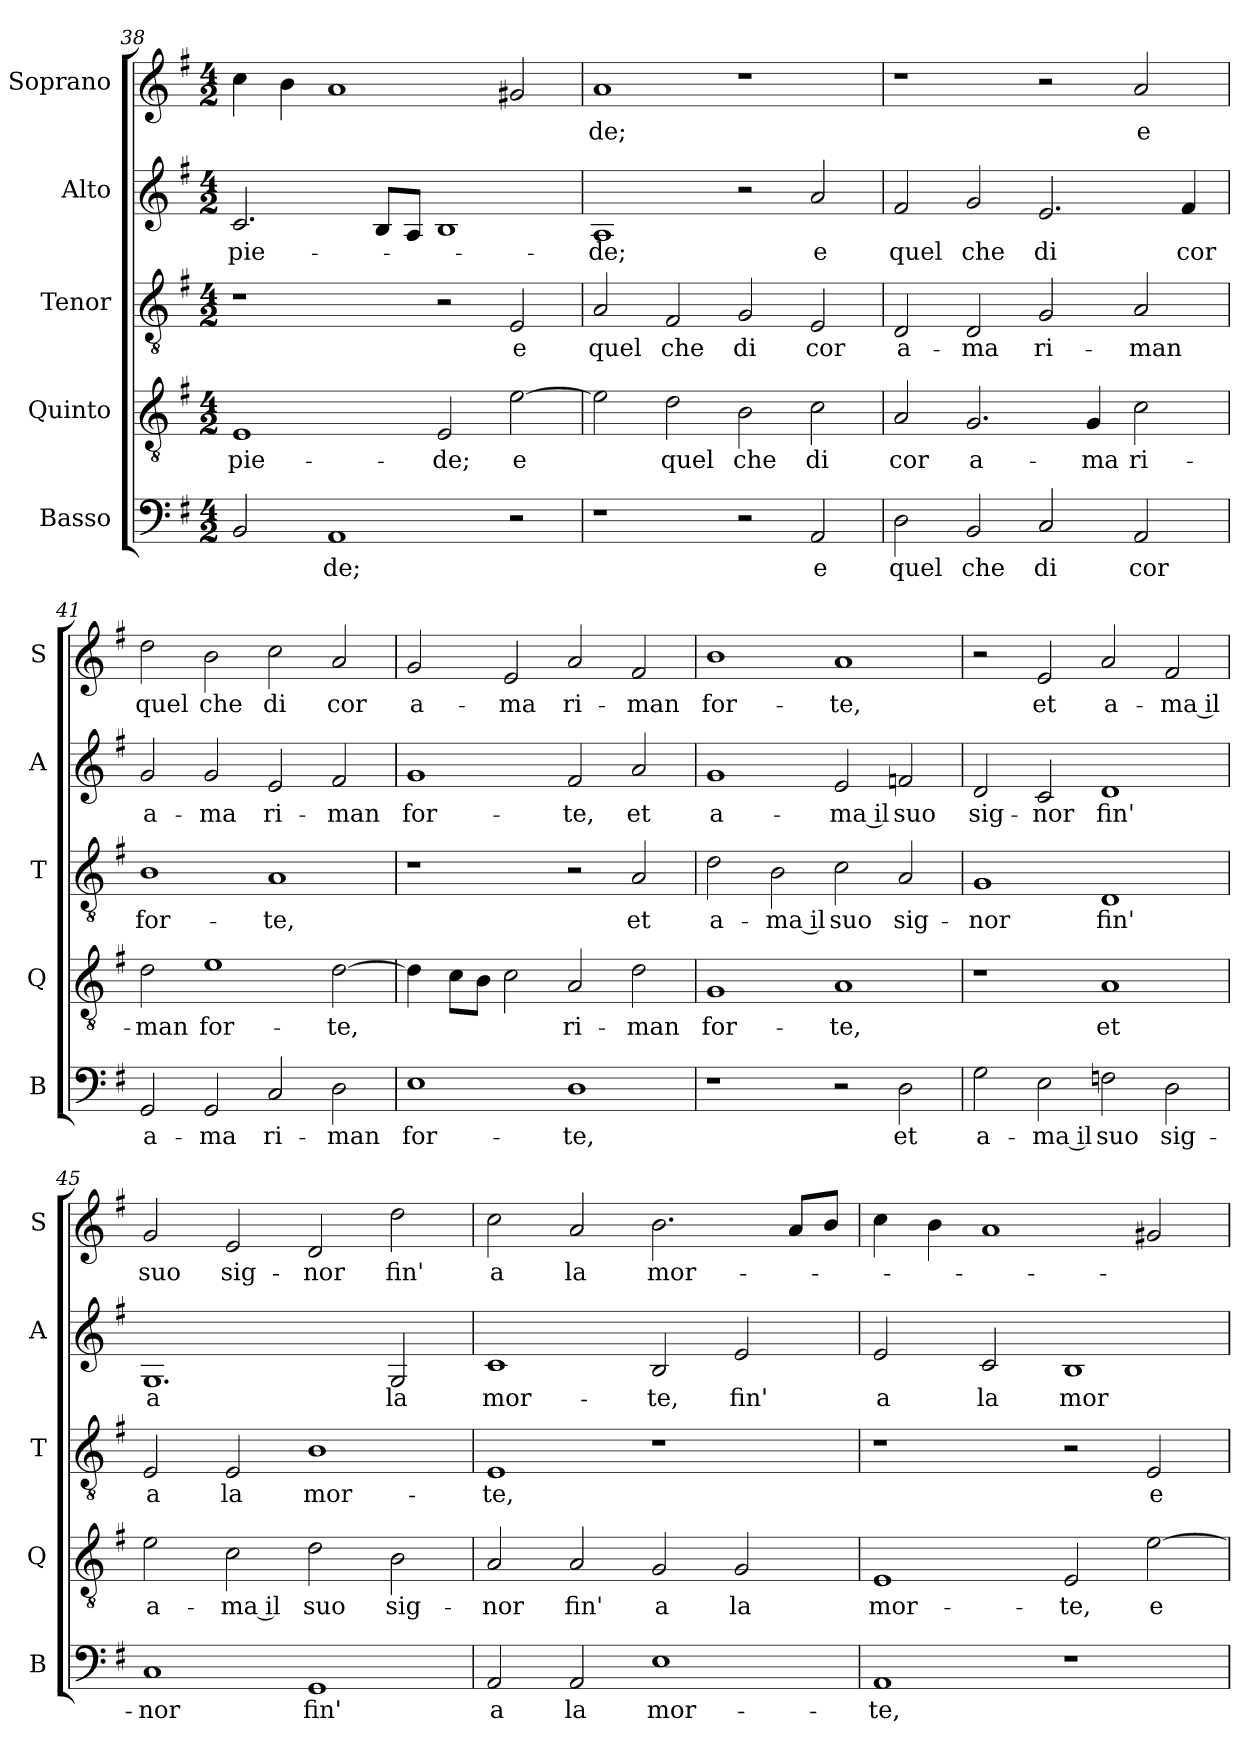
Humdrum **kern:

**kern	**text	**kern	**text	**kern	**text	**kern	**text	**kern	**text
*part5	*part5	*part4	*part4	*part3	*part3	*part2	*part2	*part1	*part1
*staff5	*staff5	*staff4	*staff4	*staff3	*staff3	*staff2	*staff2	*staff1	*staff1
*I"Basso	*	*I"Quinto	*	*I"Tenor	*	*I"Alto	*	*I"Soprano	*
*I'B	*	*I'Q	*	*I'T	*	*I'A	*	*I'S	*
*clefF4	*	*clefGv2	*	*clefGv2	*	*clefG2	*	*clefG2	*
*k[f#]	*	*k[f#]	*	*k[f#]	*	*k[f#]	*	*k[f#]	*
*G:	*	*G:	*	*G:	*	*G:	*	*G:	*
*M4/2	*	*M4/2	*	*M4/2	*	*M4/2	*	*M4/2	*
=38	=38	=38	=38	=38	=38	=38	=38	=38	=38
!	!	!	!LO:LY:b	!	!	!	!LO:LY:b	!	!
2BB/	.	1E	pie-	1r	.	2.c/	pie-	4cc\	.
.	.	.	.	.	.	.	.	4b\	.
!	!LO:LY:b	!	!	!	!	!	!	!	!
1AA	-de;	.	.	.	.	.	.	1a	.
.	.	.	.	.	.	8B/L	.	.	.
.	.	.	.	.	.	8A/J	.	.	.
!	!	!	!LO:LY:b	!	!	!	!	!	!
.	.	2E/	-de;	2r	.	1B	.	.	.
!	!	!	!LO:LY:b	!	!LO:LY:b	!	!	!	!
2r	.	[2e\	e	2E/	e	.	.	2g#X/	.
=39	=39	=39	=39	=39	=39	=39	=39	=39	=39
!	!	!	!	!	!LO:LY:b	!	!LO:LY:b	!	!LO:LY:b
1r	.	2e\]	.	2A/	quel	1A	-de;	1a	-de;
!	!	!	!LO:LY:b	!	!LO:LY:b	!	!	!	!
.	.	2d\	quel	2F#/	che	.	.	.	.
!	!	!	!LO:LY:b	!	!LO:LY:b	!	!	!	!
2r	.	2B\	che	2G/	di	2r	.	1r	.
!	!LO:LY:b	!	!LO:LY:b	!	!LO:LY:b	!	!LO:LY:b	!	!
2AA/	e	2c\	di	2E/	cor	2a/	e	.	.
!!LO:LB:g=z
=40	=40	=40	=40	=40	=40	=40	=40	=40	=40
!	!LO:LY:b	!	!LO:LY:b	!	!LO:LY:b	!	!LO:LY:b	!	!
2D\	quel	2A/	cor	2D/	a-	2f#/	quel	1r	.
!	!LO:LY:b	!	!LO:LY:b	!	!LO:LY:b	!	!LO:LY:b	!	!
2BB/	che	2.G/	a-	2D/	-ma	2g/	che	.	.
!	!LO:LY:b	!	!	!	!LO:LY:b	!	!LO:LY:b	!	!
2C/	di	.	.	2G/	ri-	2.e/	di	2r	.
!	!	!	!LO:LY:b	!	!	!	!	!	!
.	.	4G/	-ma	.	.	.	.	.	.
!	!LO:LY:b	!	!LO:LY:b	!	!LO:LY:b	!	!	!	!LO:LY:b
2AA/	cor	2c\	ri-	2A/	-man	.	.	2a/	e
!	!	!	!	!	!	!	!LO:LY:b	!	!
.	.	.	.	.	.	4f#/	cor	.	.
=41	=41	=41	=41	=41	=41	=41	=41	=41	=41
!	!LO:LY:b	!	!LO:LY:b	!	!LO:LY:b	!	!LO:LY:b	!	!LO:LY:b
2GG/	a-	2d\	-man	1B	for-	2g/	a-	2dd\	quel
!	!LO:LY:b	!	!LO:LY:b	!	!	!	!LO:LY:b	!	!LO:LY:b
2GG/	-ma	1e	for-	.	.	2g/	-ma	2b\	che
!	!LO:LY:b	!	!	!	!LO:LY:b	!	!LO:LY:b	!	!LO:LY:b
2C/	ri-	.	.	1A	-te,	2e/	ri-	2cc\	di
!	!LO:LY:b	!	!LO:LY:b	!	!	!	!LO:LY:b	!	!LO:LY:b
2D\	-man	[2d\	-te,	.	.	2f#/	-man	2a/	cor
=42	=42	=42	=42	=42	=42	=42	=42	=42	=42
!	!LO:LY:b	!	!	!	!	!	!LO:LY:b	!	!LO:LY:b
1E	for-	4d\]	.	1r	.	1g	for-	2g/	a-
.	.	8c\L	.	.	.	.	.	.	.
.	.	8B\J	.	.	.	.	.	.	.
!	!	!	!	!	!	!	!	!	!LO:LY:b
.	.	2c\	.	.	.	.	.	2e/	-ma
!	!LO:LY:b	!	!LO:LY:b	!	!	!	!LO:LY:b	!	!LO:LY:b
1D	-te,	2A/	ri-	2r	.	2f#/	-te,	2a/	ri-
!	!	!	!LO:LY:b	!	!LO:LY:b	!	!LO:LY:b	!	!LO:LY:b
.	.	2d\	-man	2A/	et	2a/	et	2f#/	-man
!!LO:LB:g=z
=43	=43	=43	=43	=43	=43	=43	=43	=43	=43
!	!	!	!LO:LY:b	!	!LO:LY:b	!	!LO:LY:b	!	!LO:LY:b
1r	.	1G	for-	2d\	a-	1g	a-	1b	for-
!	!	!	!	!	!LO:LY:b	!	!	!	!
.	.	.	.	2B\	-ma il	.	.	.	.
!	!	!	!LO:LY:b	!	!LO:LY:b	!	!LO:LY:b	!	!LO:LY:b
2r	.	1A	-te,	2c\	suo	2e/	-ma il	1a	-te,
!	!LO:LY:b	!	!	!	!LO:LY:b	!	!LO:LY:b	!	!
2D\	et	.	.	2A/	sig-	2fn/	suo	.	.
=44	=44	=44	=44	=44	=44	=44	=44	=44	=44
!	!LO:LY:b	!	!	!	!LO:LY:b	!	!LO:LY:b	!	!
2G\	a-	1r	.	1G	-nor	2d/	sig-	2r	.
!	!LO:LY:b	!	!	!	!	!	!LO:LY:b	!	!LO:LY:b
2E\	-ma il	.	.	.	.	2c/	-nor	2e/	et
!	!LO:LY:b	!	!LO:LY:b	!	!LO:LY:b	!	!LO:LY:b	!	!LO:LY:b
2Fn\	suo	1A	et	1D	fin'	1d	fin'	2a/	a-
!	!LO:LY:b	!	!	!	!	!	!	!	!LO:LY:b
2D\	sig-	.	.	.	.	.	.	2f#/	-ma il
=45	=45	=45	=45	=45	=45	=45	=45	=45	=45
!	!LO:LY:b	!	!LO:LY:b	!	!LO:LY:b	!	!LO:LY:b	!	!LO:LY:b
1C	-nor	2e\	a-	2E/	a	1.G	a	2g/	suo
!	!	!	!LO:LY:b	!	!LO:LY:b	!	!	!	!LO:LY:b
.	.	2c\	-ma il	2E/	la	.	.	2e/	sig-
!	!LO:LY:b	!	!LO:LY:b	!	!LO:LY:b	!	!	!	!LO:LY:b
1GG	fin'	2d\	suo	1B	mor-	.	.	2d/	-nor
!	!	!	!LO:LY:b	!	!	!	!LO:LY:b	!	!LO:LY:b
.	.	2B\	sig-	.	.	2G/	la	2dd\	fin'
!!LO:LB:g=z
=46	=46	=46	=46	=46	=46	=46	=46	=46	=46
!	!LO:LY:b	!	!LO:LY:b	!	!LO:LY:b	!	!LO:LY:b	!	!LO:LY:b
2AA/	a	2A/	-nor	1E	-te,	1c	mor-	2cc\	a
!	!LO:LY:b	!	!LO:LY:b	!	!	!	!	!	!LO:LY:b
2AA/	la	2A/	fin'	.	.	.	.	2a/	la
!	!LO:LY:b	!	!LO:LY:b	!	!	!	!LO:LY:b	!	!LO:LY:b
1E	mor-	2G/	a	1r	.	2B/	-te,	2.b\	mor-
!	!	!	!LO:LY:b	!	!	!	!LO:LY:b	!	!
.	.	2G/	la	.	.	2e/	fin'	.	.
.	.	.	.	.	.	.	.	8a/L	.
.	.	.	.	.	.	.	.	8b/J	.
=47	=47	=47	=47	=47	=47	=47	=47	=47	=47
!	!LO:LY:b	!	!LO:LY:b	!	!	!	!LO:LY:b	!	!
1AA	-te,	1E	mor-	1r	.	2e/	a	4cc\	.
.	.	.	.	.	.	.	.	4b\	.
!	!	!	!	!	!	!	!LO:LY:b	!	!
.	.	.	.	.	.	2c/	la	1a	.
!	!	!	!LO:LY:b	!	!	!	!LO:LY:b	!	!
1r	.	2E/	-te,	2r	.	1B	mor-	.	.
!	!	!	!LO:LY:b	!	!LO:LY:b	!	!	!	!
.	.	[2e\	e	2E/	e	.	.	2g#X/	.
=	=	=	=	=	=	=	=	=	=
*-	*-	*-	*-	*-	*-	*-	*-	*-	*-
